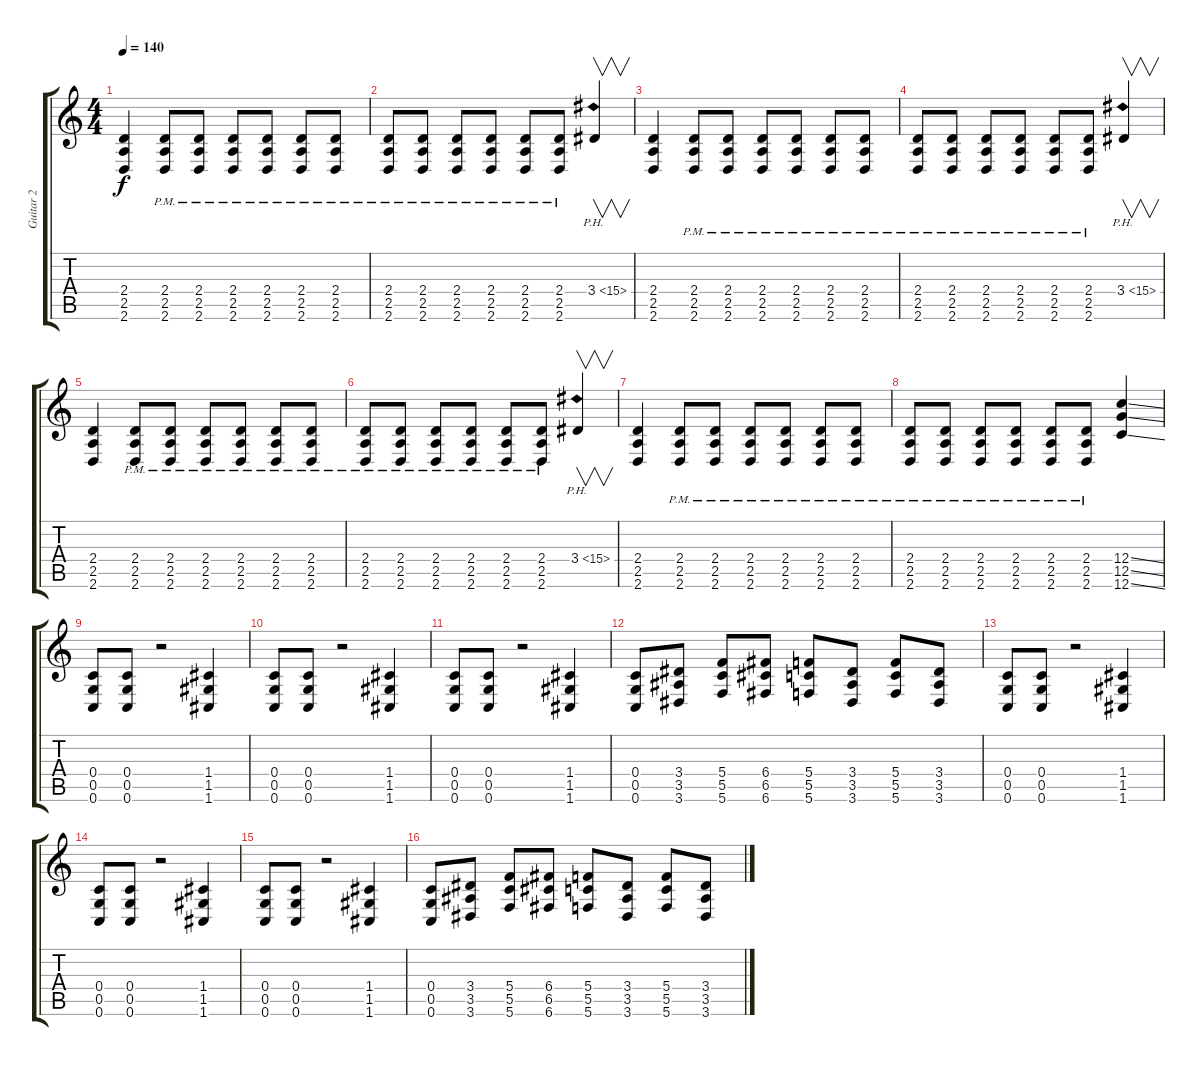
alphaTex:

\track ("Guitar 2" "Guitar 2") {instrument distortionguitar}
\staff {score tabs}
\tuning (D4 A3 F3 C3 G2 C2) {hide}
\ts (4 4)
\tempo 140
\clef g2
\ks c
(2.4 2.5 2.6).4{dy f balance 16} (2.4{pm} 2.5{pm} 2.6{pm}).8 (2.4{pm} 2.5{pm} 2.6{pm}).8 (2.4{pm} 2.5{pm} 2.6{pm}).8 (2.4{pm} 2.5{pm} 2.6{pm}).8 (2.4{pm} 2.5{pm} 2.6{pm}).8 (2.4{pm} 2.5{pm} 2.6{pm}).8 |
(2.4{pm} 2.5{pm} 2.6{pm}).8 (2.4{pm} 2.5{pm} 2.6{pm}).8 (2.4{pm} 2.5{pm} 2.6{pm}).8 (2.4{pm} 2.5{pm} 2.6{pm}).8 (2.4{pm} 2.5{pm} 2.6{pm}).8 (2.4{pm} 2.5{pm} 2.6{pm}).8 3.4{ph 12}.4{v} |
(2.4 2.5 2.6).4 (2.4{pm} 2.5{pm} 2.6{pm}).8 (2.4{pm} 2.5{pm} 2.6{pm}).8 (2.4{pm} 2.5{pm} 2.6{pm}).8 (2.4{pm} 2.5{pm} 2.6{pm}).8 (2.4{pm} 2.5{pm} 2.6{pm}).8 (2.4{pm} 2.5{pm} 2.6{pm}).8 |
(2.4{pm} 2.5{pm} 2.6{pm}).8 (2.4{pm} 2.5{pm} 2.6{pm}).8 (2.4{pm} 2.5{pm} 2.6{pm}).8 (2.4{pm} 2.5{pm} 2.6{pm}).8 (2.4{pm} 2.5{pm} 2.6{pm}).8 (2.4{pm} 2.5{pm} 2.6{pm}).8 3.4{ph 12}.4{v} |
(2.4 2.5 2.6).4 (2.4{pm} 2.5{pm} 2.6{pm}).8 (2.4{pm} 2.5{pm} 2.6{pm}).8 (2.4{pm} 2.5{pm} 2.6{pm}).8 (2.4{pm} 2.5{pm} 2.6{pm}).8 (2.4{pm} 2.5{pm} 2.6{pm}).8 (2.4{pm} 2.5{pm} 2.6{pm}).8 |
(2.4{pm} 2.5{pm} 2.6{pm}).8 (2.4{pm} 2.5{pm} 2.6{pm}).8 (2.4{pm} 2.5{pm} 2.6{pm}).8 (2.4{pm} 2.5{pm} 2.6{pm}).8 (2.4{pm} 2.5{pm} 2.6{pm}).8 (2.4{pm} 2.5{pm} 2.6{pm}).8 3.4{ph 12}.4{v} |
(2.4 2.5 2.6).4 (2.4{pm} 2.5{pm} 2.6{pm}).8 (2.4{pm} 2.5{pm} 2.6{pm}).8 (2.4{pm} 2.5{pm} 2.6{pm}).8 (2.4{pm} 2.5{pm} 2.6{pm}).8 (2.4{pm} 2.5{pm} 2.6{pm}).8 (2.4{pm} 2.5{pm} 2.6{pm}).8 |
(2.4{pm} 2.5{pm} 2.6{pm}).8 (2.4{pm} 2.5{pm} 2.6{pm}).8 (2.4{pm} 2.5{pm} 2.6{pm}).8 (2.4{pm} 2.5{pm} 2.6{pm}).8 (2.4{pm} 2.5{pm} 2.6{pm}).8 (2.4{pm} 2.5{pm} 2.6{pm}).8 (12.4{ss} 12.5{ss} 12.6{ss}).4 |
(0.4 0.5 0.6).8 (0.4 0.5 0.6).8 r.2 (1.4 1.5 1.6).4 |
(0.4 0.5 0.6).8 (0.4 0.5 0.6).8 r.2 (1.4 1.5 1.6).4 |
(0.4 0.5 0.6).8 (0.4 0.5 0.6).8 r.2 (1.4 1.5 1.6).4 |
(0.4 0.5 0.6).8 (3.4 3.5 3.6).8 (5.4 5.5 5.6).8 (6.4 6.5 6.6).8 (5.4 5.5 5.6).8 (3.4 3.5 3.6).8 (5.4 5.5 5.6).8 (3.4 3.5 3.6).8 |
(0.4 0.5 0.6).8 (0.4 0.5 0.6).8 r.2 (1.4 1.5 1.6).4 |
(0.4 0.5 0.6).8 (0.4 0.5 0.6).8 r.2 (1.4 1.5 1.6).4 |
(0.4 0.5 0.6).8 (0.4 0.5 0.6).8 r.2 (1.4 1.5 1.6).4 |
(0.4 0.5 0.6).8 (3.4 3.5 3.6).8 (5.4 5.5 5.6).8 (6.4 6.5 6.6).8 (5.4 5.5 5.6).8 (3.4 3.5 3.6).8 (5.4 5.5 5.6).8 (3.4 3.5 3.6).8
